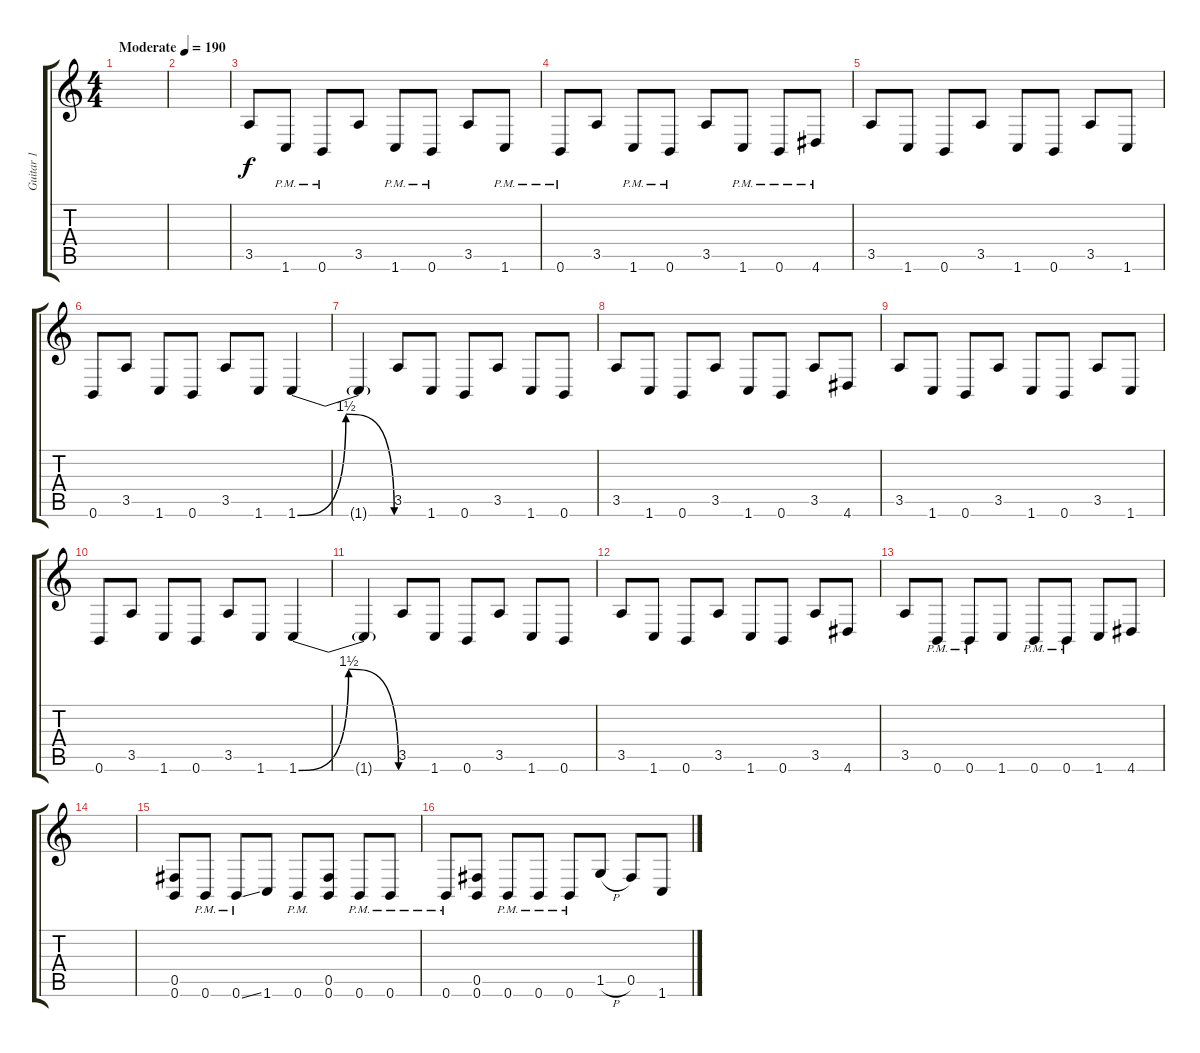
\track ("Guitar 1" "Guitar 1") {instrument distortionguitar}
\staff {score tabs}
\tuning (Db4 Ab3 E3 B2 Gb2 B1) {hide}
\ts (4 4)
\tempo (190 "Moderate")
\clef g2
\ks c
|
|
3.5.8 1.6{pm}.8 0.6{pm}.8 3.5.8 1.6{pm}.8 0.6{pm}.8 3.5.8 1.6{pm}.8 |
0.6{pm}.8 3.5.8 1.6{pm}.8 0.6{pm}.8 3.5.8 1.6{pm}.8 0.6{pm}.8 4.6{pm}.8 |
3.5.8 1.6.8 0.6.8 3.5.8 1.6.8 0.6.8 3.5.8 1.6.8 |
0.6.8 3.5.8 1.6.8 0.6.8 3.5.8 1.6.8 1.6{be (bendrelease 0 0 14 6 14 6 60 0)}.4 |
1.6{t}.4 3.5.8 1.6.8 0.6.8 3.5.8 1.6.8 0.6.8 |
3.5.8 1.6.8 0.6.8 3.5.8 1.6.8 0.6.8 3.5.8 4.6.8 |
3.5.8 1.6.8 0.6.8 3.5.8 1.6.8 0.6.8 3.5.8 1.6.8 |
0.6.8 3.5.8 1.6.8 0.6.8 3.5.8 1.6.8 1.6{be (bendrelease 0 0 14 6 14 6 60 0)}.4 |
1.6{t}.4 3.5.8 1.6.8 0.6.8 3.5.8 1.6.8 0.6.8 |
3.5.8 1.6.8 0.6.8 3.5.8 1.6.8 0.6.8 3.5.8 4.6.8 |
3.5.8 0.6{pm}.8 0.6{pm}.8 1.6.8 0.6{pm}.8 0.6{pm}.8 1.6.8 4.6.8 |
|
(0.5 0.6).8 0.6{pm}.8 0.6{ss pm}.8 1.6.8 0.6{pm}.8 (0.5 0.6).8 0.6{pm}.8 0.6{pm}.8 |
0.6{pm}.8 (0.5 0.6).8 0.6{pm}.8 0.6{pm}.8 0.6{pm}.8 1.5{h}.8 0.5.8 1.6.8
